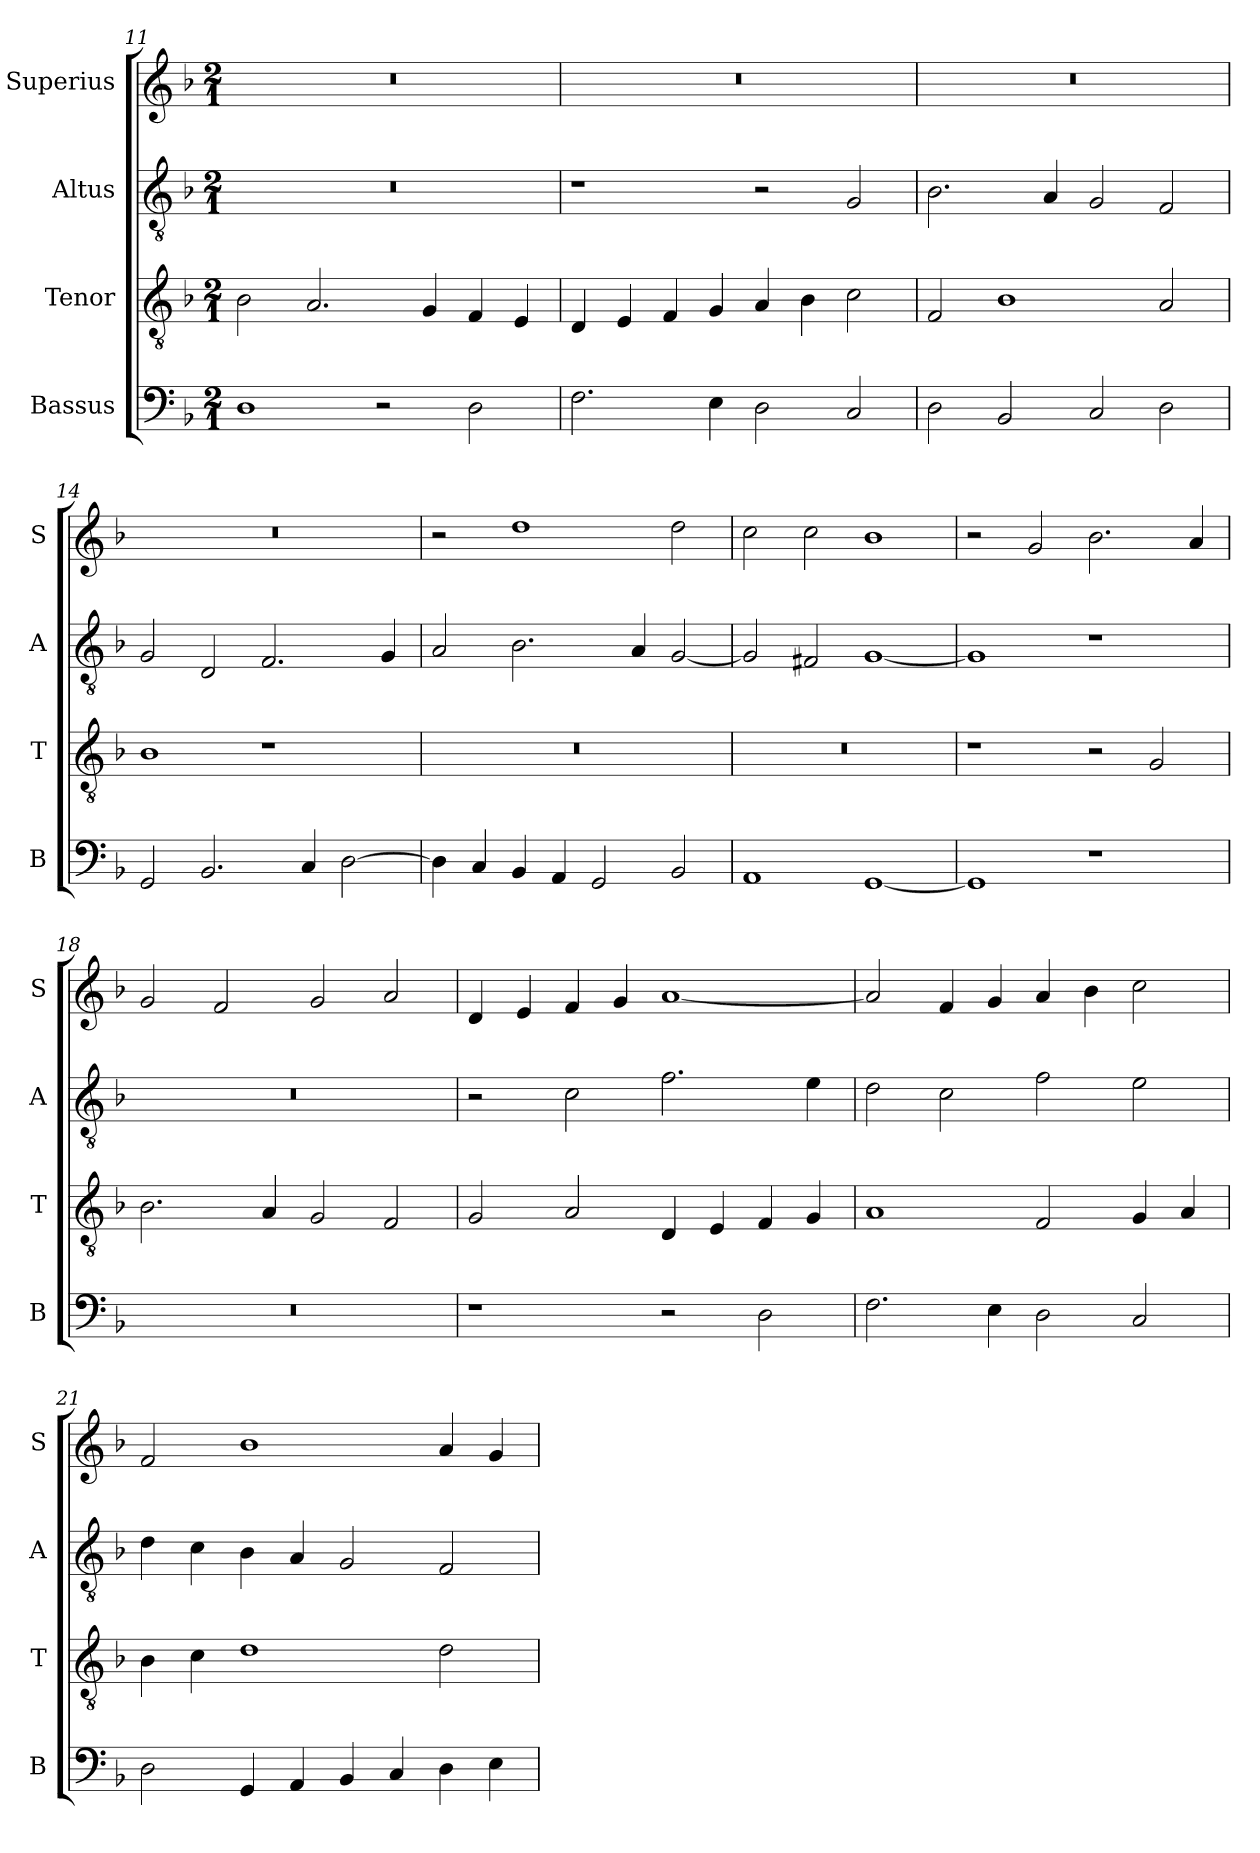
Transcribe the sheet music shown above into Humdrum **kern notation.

**kern	**kern	**kern	**kern
*part4	*part3	*part2	*part1
*staff4	*staff3	*staff2	*staff1
*I"Bassus	*I"Tenor	*I"Altus	*I"Superius
*I'B	*I'T	*I'A	*I'S
*clefF4	*clefGv2	*clefGv2	*clefG2
*k[b-]	*k[b-]	*k[b-]	*k[b-]
*F:	*F:	*F:	*F:
*M2/1	*M2/1	*M2/1	*M2/1
=11	=11	=11	=11
1D	2B-	0r	0r
.	2.A	.	.
2r	.	.	.
.	4G	.	.
2D	4F	.	.
.	4E	.	.
=12	=12	=12	=12
2.F	4D	1r	0r
.	4E	.	.
.	4F	.	.
4E	4G	.	.
2D	4A	2r	.
.	4B-	.	.
2C	2c	2G	.
=13	=13	=13	=13
2D	2F	2.B-	0r
2BB-	1B-	.	.
.	.	4A	.
2C	.	2G	.
2D	2A	2F	.
=14	=14	=14	=14
2GG	1B-	2G	0r
2.BB-	.	2D	.
.	1r	2.F	.
4C	.	.	.
[2D	.	.	.
.	.	4G	.
=15	=15	=15	=15
4D]	0r	2A	2r
4C	.	.	.
4BB-	.	2.B-	1dd
4AA	.	.	.
2GG	.	.	.
.	.	4A	.
2BB-	.	[2G	2dd
=16	=16	=16	=16
1AA	0r	2G]	2cc
.	.	2F#X	2cc
[1GG	.	[1G	1b-
=17	=17	=17	=17
1GG]	1r	1G]	2r
.	.	.	2g
1r	2r	1r	2.b-
.	2G	.	.
.	.	.	4a
=18	=18	=18	=18
0r	2.B-	0r	2g
.	.	.	2f
.	4A	.	.
.	2G	.	2g
.	2F	.	2a
=19	=19	=19	=19
1r	2G	2r	4d
.	.	.	4e
.	2A	2c	4f
.	.	.	4g
2r	4D	2.f	[1a
.	4E	.	.
2D	4F	.	.
.	4G	4e	.
=20	=20	=20	=20
2.F	1A	2d	2a]
.	.	2c	4f
4E	.	.	4g
2D	2F	2f	4a
.	.	.	4b-
2C	4G	2e	2cc
.	4A	.	.
=21	=21	=21	=21
2D	4B-	4d	2f
.	4c	4c	.
4GG	1d	4B-	1b-
4AA	.	4A	.
4BB-	.	2G	.
4C	.	.	.
4D	2d	2F	4a
4E	.	.	4g
=	=	=	=
*-	*-	*-	*-
